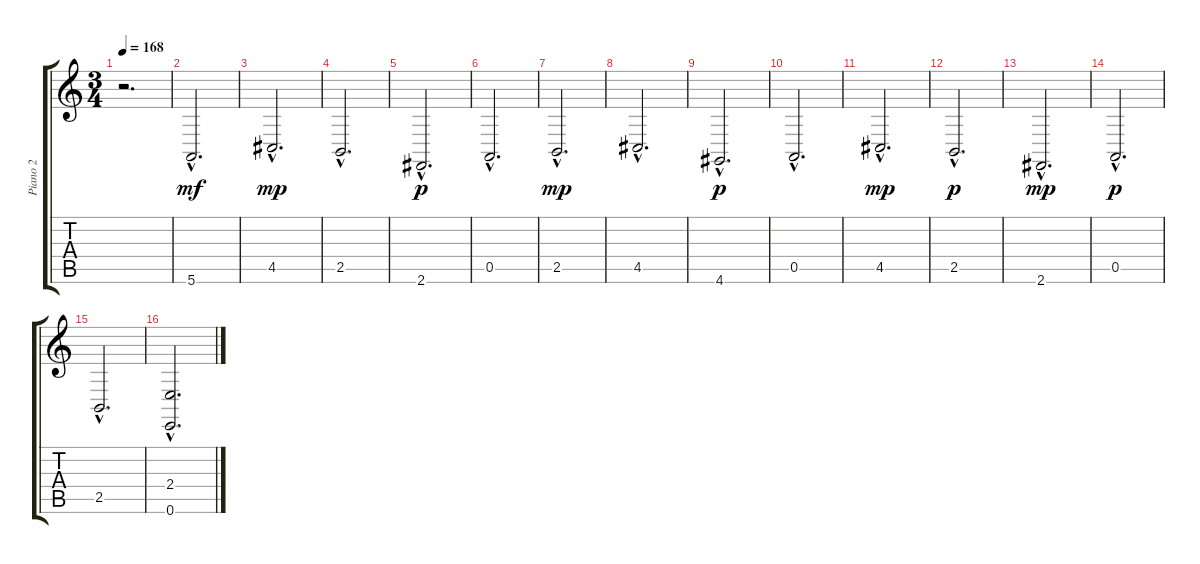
\track ("Piano 2" "Piano 2") {instrument acousticgrandpiano}
\staff {score tabs}
\tuning (E4 B3 G3 D3 A2 E2) {hide}
\ts (3 4)
\tempo 168
\clef g2
\ks c
r.2{d dy mf instrument acousticgrandpiano} |
5.6{hac}.2{d} |
4.5{hac}.2{d dy mp} |
2.5{hac}.2{d} |
2.6{hac}.2{d dy p} |
0.5{hac}.2{d} |
2.5{hac}.2{d dy mp} |
4.5{hac}.2{d} |
4.6{hac}.2{d dy p} |
0.5{hac}.2{d} |
4.5{hac}.2{d dy mp} |
2.5{hac}.2{d dy p} |
2.6{hac}.2{d dy mp} |
0.5{hac}.2{d dy p} |
2.5{hac}.2{d} |
(2.4{hac} 0.6{hac}).2{d}
